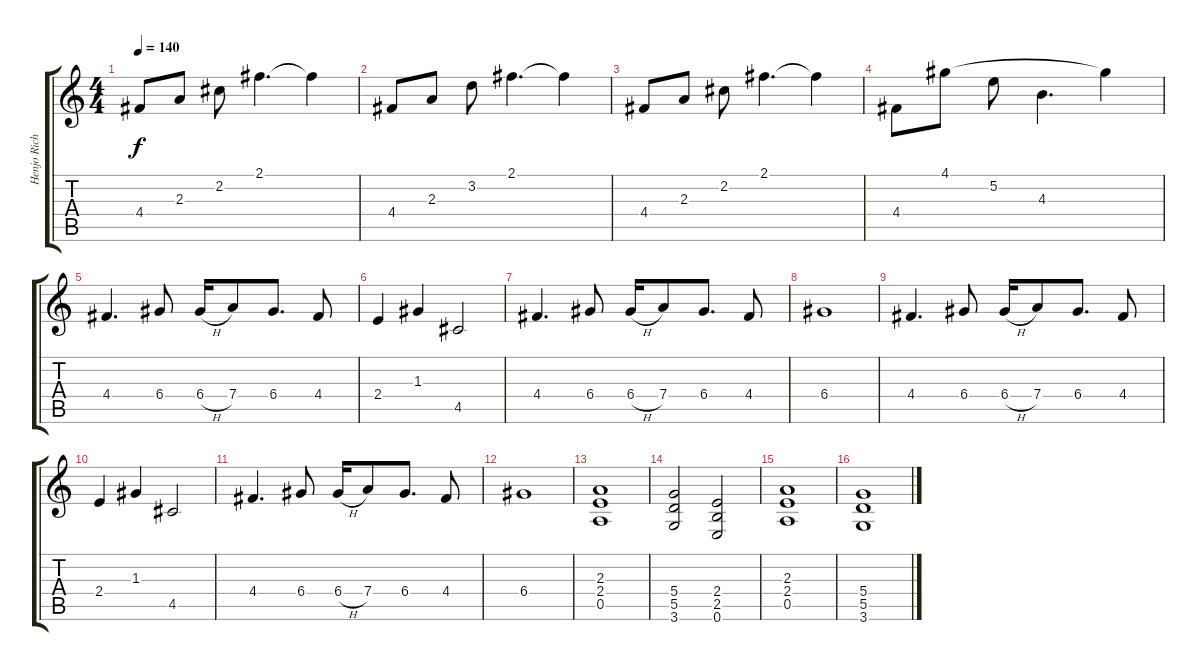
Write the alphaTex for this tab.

\track ("Henjo Richter" "Henjo Rich") {instrument distortionguitar}
\staff {score tabs}
\tuning (E4 B3 G3 D3 A2 E2) {hide}
\ts (4 4)
\tempo 140
\clef g2
\ks c
4.4.8{dy f volume 13 instrument electricguitarclean} 2.3.8 2.2.8 2.1.4{d} 2.1{t}.4 |
4.4.8 2.3.8 3.2.8 2.1.4{d} 2.1{t}.4 |
4.4.8 2.3.8 2.2.8 2.1.4{d} 2.1{t}.4 |
4.4.8 4.1.8 5.2.8 4.3.4{d} 4.1{t}.4 |
4.4.4{d volume 16} 6.4.8 6.4{h}.16 7.4.8 6.4.8{d} 4.4.8 |
2.4.4 1.3.4 4.5.2 |
4.4.4{d} 6.4.8 6.4{h}.16 7.4.8 6.4.8{d} 4.4.8 |
6.4.1 |
4.4.4{d volume 13} 6.4.8 6.4{h}.16 7.4.8 6.4.8{d} 4.4.8 |
2.4.4 1.3.4 4.5.2 |
4.4.4{d} 6.4.8 6.4{h}.16 7.4.8 6.4.8{d} 4.4.8 |
6.4.1 |
(2.3 2.4 0.5).1{instrument distortionguitar} |
(5.4 5.5 3.6).2 (2.4 2.5 0.6).2 |
(2.3 2.4 0.5).1 |
(5.4 5.5 3.6).1
